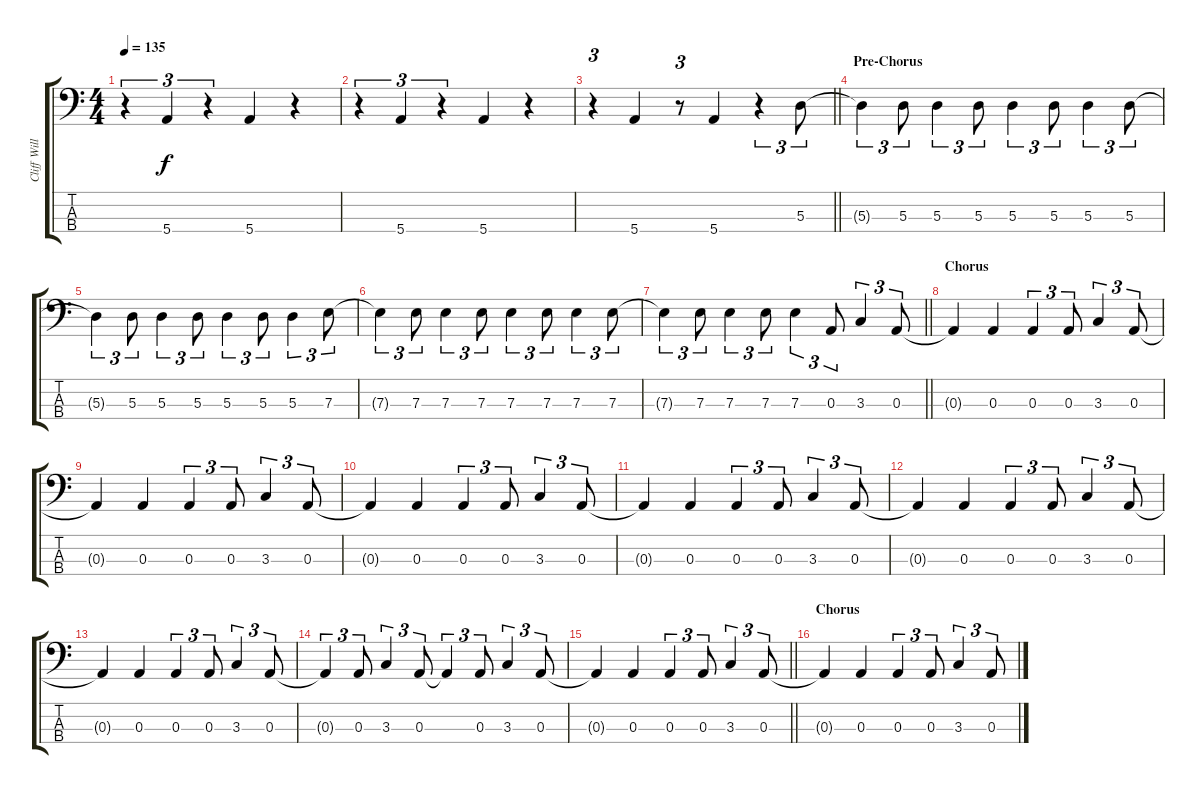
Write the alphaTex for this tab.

\track ("Cliff Williams" "Cliff Will") {instrument electricbassfinger}
\staff {score tabs}
\tuning (G2 D2 A1 E1) {hide}
\ts (4 4)
\tempo 135
\clef f4
\ks c
r.4{tu (3 2) dy f} 5.4.4{tu (3 2)} r.4{tu (3 2)} 5.4.4 r.4 |
r.4{tu (3 2)} 5.4.4{tu (3 2)} r.4{tu (3 2)} 5.4.4 r.4 |
\barLineRight lightlight
r.4{tu (3 2)} 5.4.4 r.8{tu (3 2)} 5.4.4 r.4{tu (3 2)} 5.3.8{tu (3 2)} |
\section ("" "Pre-Chorus")
5.3{t}.4{tu (3 2)} 5.3.8{tu (3 2)} 5.3.4{tu (3 2)} 5.3.8{tu (3 2)} 5.3.4{tu (3 2)} 5.3.8{tu (3 2)} 5.3.4{tu (3 2)} 5.3.8{tu (3 2)} |
5.3{t}.4{tu (3 2)} 5.3.8{tu (3 2)} 5.3.4{tu (3 2)} 5.3.8{tu (3 2)} 5.3.4{tu (3 2)} 5.3.8{tu (3 2)} 5.3.4{tu (3 2)} 7.3.8{tu (3 2)} |
7.3{t}.4{tu (3 2)} 7.3.8{tu (3 2)} 7.3.4{tu (3 2)} 7.3.8{tu (3 2)} 7.3.4{tu (3 2)} 7.3.8{tu (3 2)} 7.3.4{tu (3 2)} 7.3.8{tu (3 2)} |
\barLineRight lightlight
7.3{t}.4{tu (3 2)} 7.3.8{tu (3 2)} 7.3.4{tu (3 2)} 7.3.8{tu (3 2)} 7.3.4{tu (3 2)} 0.3.8{tu (3 2)} 3.3.4{tu (3 2)} 0.3.8{tu (3 2)} |
\section ("" "Chorus")
0.3{t}.4 0.3.4 0.3.4{tu (3 2)} 0.3.8{tu (3 2)} 3.3.4{tu (3 2)} 0.3.8{tu (3 2)} |
0.3{t}.4 0.3.4 0.3.4{tu (3 2)} 0.3.8{tu (3 2)} 3.3.4{tu (3 2)} 0.3.8{tu (3 2)} |
0.3{t}.4 0.3.4 0.3.4{tu (3 2)} 0.3.8{tu (3 2)} 3.3.4{tu (3 2)} 0.3.8{tu (3 2)} |
0.3{t}.4 0.3.4 0.3.4{tu (3 2)} 0.3.8{tu (3 2)} 3.3.4{tu (3 2)} 0.3.8{tu (3 2)} |
0.3{t}.4 0.3.4 0.3.4{tu (3 2)} 0.3.8{tu (3 2)} 3.3.4{tu (3 2)} 0.3.8{tu (3 2)} |
0.3{t}.4 0.3.4 0.3.4{tu (3 2)} 0.3.8{tu (3 2)} 3.3.4{tu (3 2)} 0.3.8{tu (3 2)} |
0.3{t}.4{tu (3 2)} 0.3.8{tu (3 2)} 3.3.4{tu (3 2)} 0.3.8{tu (3 2)} 0.3{t}.4{tu (3 2)} 0.3.8{tu (3 2)} 3.3.4{tu (3 2)} 0.3.8{tu (3 2)} |
\barLineRight lightlight
0.3{t}.4 0.3.4 0.3.4{tu (3 2)} 0.3.8{tu (3 2)} 3.3.4{tu (3 2)} 0.3.8{tu (3 2)} |
\section ("" "Chorus")
0.3{t}.4 0.3.4 0.3.4{tu (3 2)} 0.3.8{tu (3 2)} 3.3.4{tu (3 2)} 0.3.8{tu (3 2)}
